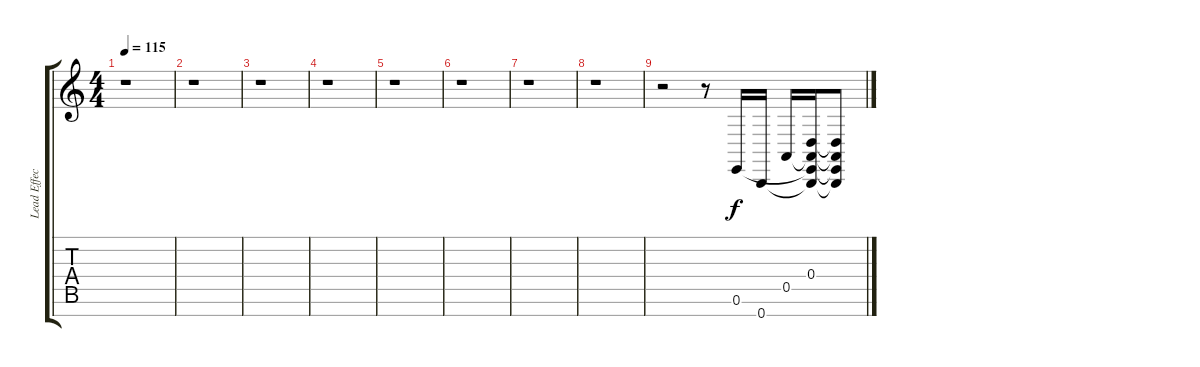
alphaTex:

\track ("Lead Effect" "Lead Effec") {instrument lead1square}
\staff {score tabs}
\tuning (E4 B3 G3 D3 A2 E2 B1) {hide}
\ts (4 4)
\tempo 115
\clef g2
\ks c
r.1{dy f} |
r.1 |
r.1 |
r.1 |
r.1 |
r.1 |
r.1 |
r.1 |
r.2{volume 11 instrument guitarfretnoise} r.8 0.6.16 0.7.16 0.5.16 (0.4 0.5{t} 0.6{t} 0.7{t}).16 (0.4{t} 0.5{t} 0.6{t} 0.7{t}).8
